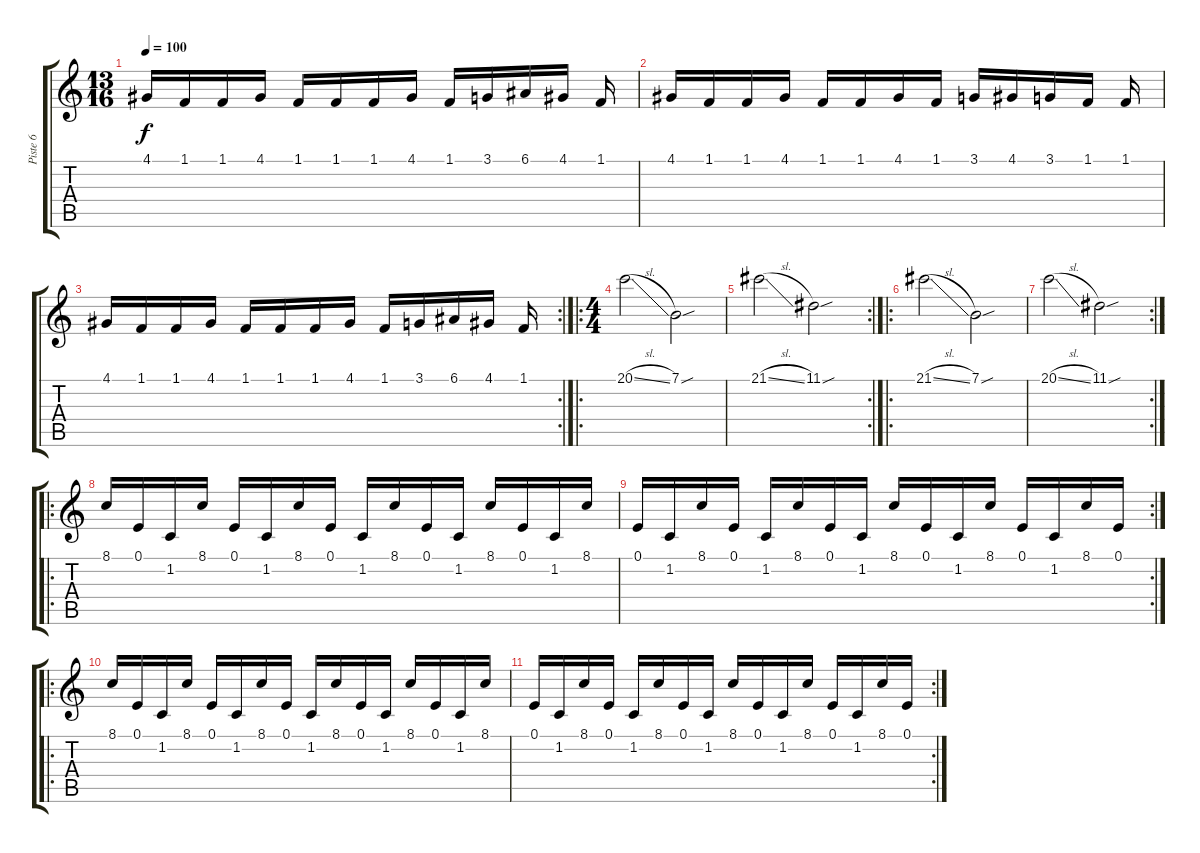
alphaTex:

\track ("Piste 6" "Piste 6") {instrument lead1square}
\staff {score tabs}
\tuning (E4 B3 G3 D3 A2 E2) {hide}
\ts (13 16)
\tempo 100
\clef g2
\ks c
4.1.16{dy f} 1.1.16 1.1.16 4.1.16 1.1.16 1.1.16 1.1.16 4.1.16 1.1.16 3.1.16 6.1.16 4.1.16 1.1.16 |
4.1.16 1.1.16 1.1.16 4.1.16 1.1.16 1.1.16 4.1.16 1.1.16 3.1.16 4.1.16 3.1.16 1.1.16 1.1.16 |
\rc 2
4.1.16 1.1.16 1.1.16 4.1.16 1.1.16 1.1.16 1.1.16 4.1.16 1.1.16 3.1.16 6.1.16 4.1.16 1.1.16 |
\ro
\ts (4 4)
20.1{sl}.2 7.1{sou}.2 |
\rc 2
21.1{sl}.2 11.1{sou}.2 |
\ro
21.1{sl}.2 7.1{sou}.2 |
\rc 2
20.1{sl}.2 11.1{sou}.2 |
\ro
8.1.16 0.1.16 1.2.16 8.1.16 0.1.16 1.2.16 8.1.16 0.1.16 1.2.16 8.1.16 0.1.16 1.2.16 8.1.16 0.1.16 1.2.16 8.1.16 |
\rc 2
0.1.16 1.2.16 8.1.16 0.1.16 1.2.16 8.1.16 0.1.16 1.2.16 8.1.16 0.1.16 1.2.16 8.1.16 0.1.16 1.2.16 8.1.16 0.1.16 |
\ro
8.1.16 0.1.16 1.2.16 8.1.16 0.1.16 1.2.16 8.1.16 0.1.16 1.2.16 8.1.16 0.1.16 1.2.16 8.1.16 0.1.16 1.2.16 8.1.16 |
\rc 2
0.1.16 1.2.16 8.1.16 0.1.16 1.2.16 8.1.16 0.1.16 1.2.16 8.1.16 0.1.16 1.2.16 8.1.16 0.1.16 1.2.16 8.1.16 0.1.16
